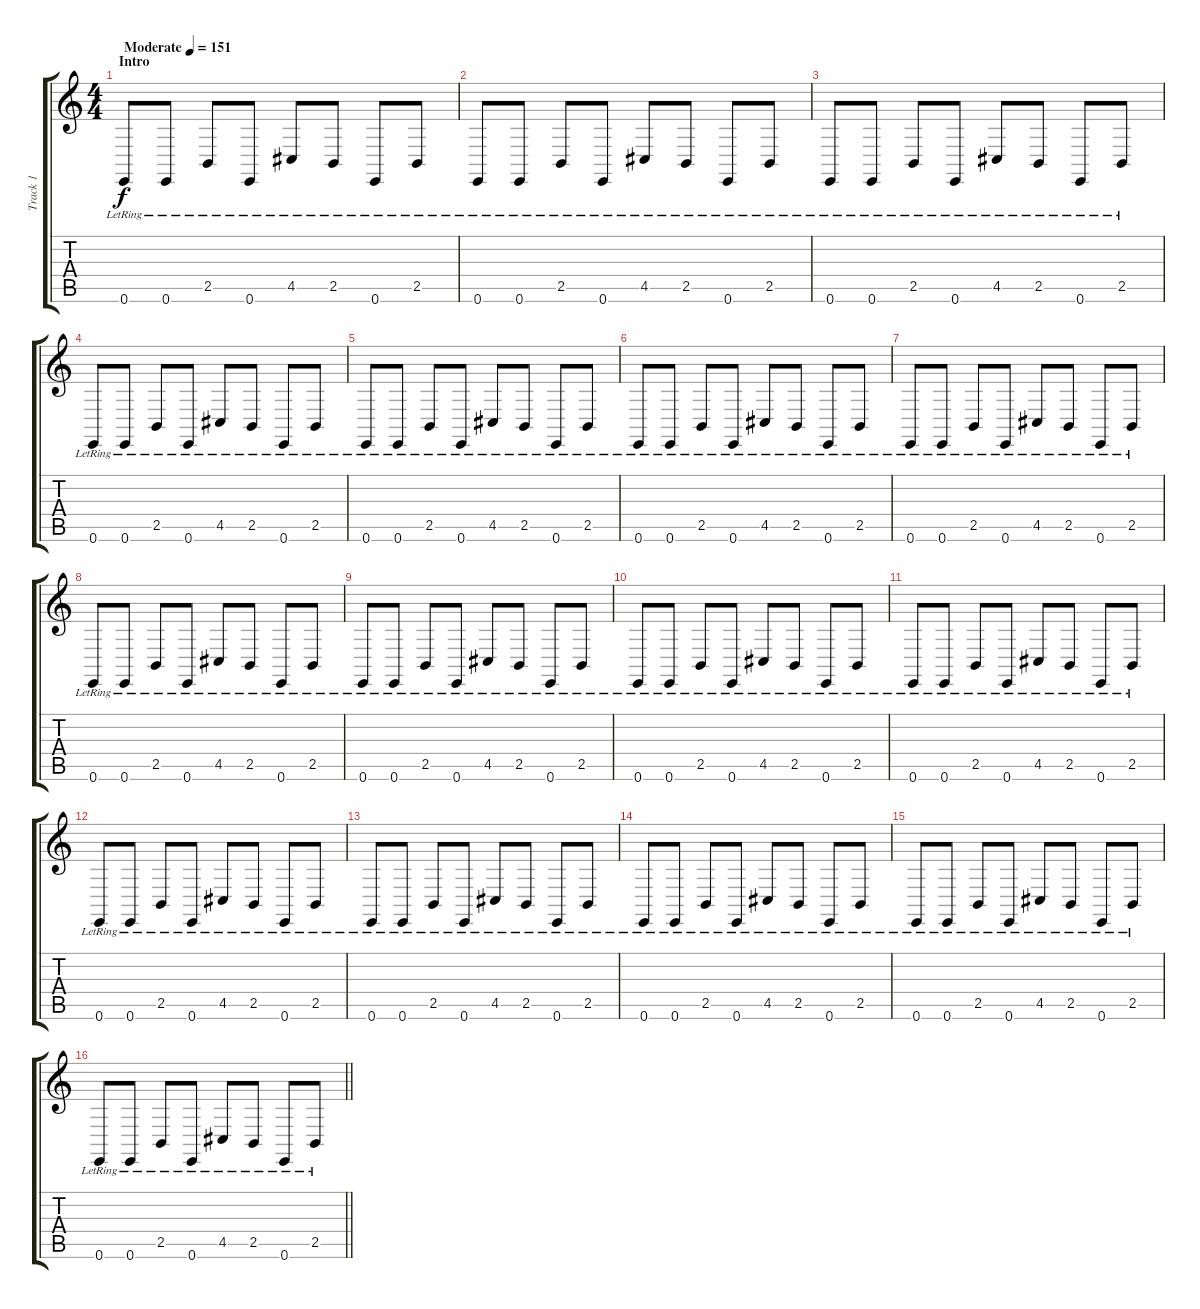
\track ("Track 1" "Track 1") {instrument brightacousticpiano}
\staff {score tabs}
\tuning (E4 B3 G3 D3 A2 E2) {hide}
\ts (4 4)
\section ("" "Intro")
\tempo (151 "Moderate")
\clef g2
\ks c
0.6{lr}.8{dy f instrument brightacousticpiano} 0.6{lr}.8 2.5{lr}.8 0.6{lr}.8 4.5{lr}.8 2.5{lr}.8 0.6{lr}.8 2.5{lr}.8 |
0.6{lr}.8 0.6{lr}.8 2.5{lr}.8 0.6{lr}.8 4.5{lr}.8 2.5{lr}.8 0.6{lr}.8 2.5{lr}.8 |
0.6{lr}.8 0.6{lr}.8 2.5{lr}.8 0.6{lr}.8 4.5{lr}.8 2.5{lr}.8 0.6{lr}.8 2.5{lr}.8 |
0.6{lr}.8 0.6{lr}.8 2.5{lr}.8 0.6{lr}.8 4.5{lr}.8 2.5{lr}.8 0.6{lr}.8 2.5{lr}.8 |
0.6{lr}.8 0.6{lr}.8 2.5{lr}.8 0.6{lr}.8 4.5{lr}.8 2.5{lr}.8 0.6{lr}.8 2.5{lr}.8 |
0.6{lr}.8 0.6{lr}.8 2.5{lr}.8 0.6{lr}.8 4.5{lr}.8 2.5{lr}.8 0.6{lr}.8 2.5{lr}.8 |
0.6{lr}.8 0.6{lr}.8 2.5{lr}.8 0.6{lr}.8 4.5{lr}.8 2.5{lr}.8 0.6{lr}.8 2.5{lr}.8 |
0.6{lr}.8 0.6{lr}.8 2.5{lr}.8 0.6{lr}.8 4.5{lr}.8 2.5{lr}.8 0.6{lr}.8 2.5{lr}.8 |
0.6{lr}.8 0.6{lr}.8 2.5{lr}.8 0.6{lr}.8 4.5{lr}.8 2.5{lr}.8 0.6{lr}.8 2.5{lr}.8 |
0.6{lr}.8 0.6{lr}.8 2.5{lr}.8 0.6{lr}.8 4.5{lr}.8 2.5{lr}.8 0.6{lr}.8 2.5{lr}.8 |
0.6{lr}.8 0.6{lr}.8 2.5{lr}.8 0.6{lr}.8 4.5{lr}.8 2.5{lr}.8 0.6{lr}.8 2.5{lr}.8 |
0.6{lr}.8 0.6{lr}.8 2.5{lr}.8 0.6{lr}.8 4.5{lr}.8 2.5{lr}.8 0.6{lr}.8 2.5{lr}.8 |
0.6{lr}.8 0.6{lr}.8 2.5{lr}.8 0.6{lr}.8 4.5{lr}.8 2.5{lr}.8 0.6{lr}.8 2.5{lr}.8 |
0.6{lr}.8 0.6{lr}.8 2.5{lr}.8 0.6{lr}.8 4.5{lr}.8 2.5{lr}.8 0.6{lr}.8 2.5{lr}.8 |
0.6{lr}.8 0.6{lr}.8 2.5{lr}.8 0.6{lr}.8 4.5{lr}.8 2.5{lr}.8 0.6{lr}.8 2.5{lr}.8 |
\barLineRight lightlight
0.6{lr}.8 0.6{lr}.8 2.5{lr}.8 0.6{lr}.8 4.5{lr}.8 2.5{lr}.8 0.6{lr}.8 2.5{lr}.8
